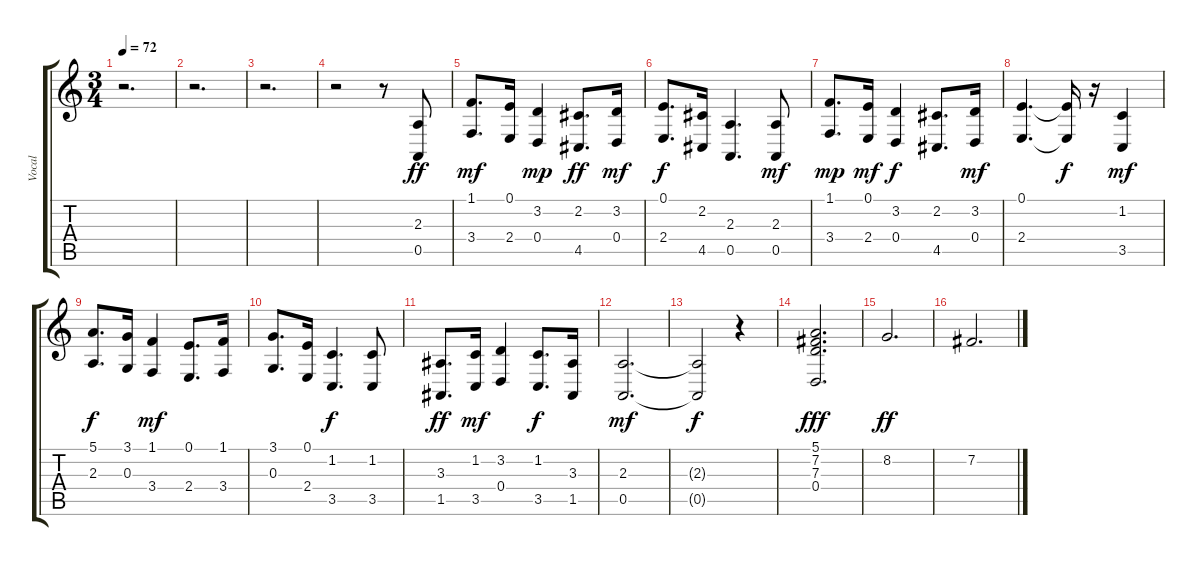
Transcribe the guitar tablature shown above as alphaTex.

\track ("Vocal" "Vocal") {instrument synthvoice}
\staff {score tabs}
\tuning (E4 B3 G3 D3 A2 E2) {hide}
\ts (3 4)
\tempo 72
\clef g2
\ks c
r.2{d dy mf} |
r.2{d} |
r.2{d} |
r.2 r.8 (2.3 0.5).8{dy ff} |
(1.1 3.4).8{d dy mf} (0.1 2.4).16 (3.2 0.4).4{dy mp} (2.2 4.5).8{d dy ff} (3.2 0.4).16{dy mf} |
(0.1 2.4).8{d dy f} (2.2 4.5).16 (2.3 0.5).4{d} (2.3 0.5).8{dy mf} |
(1.1 3.4).8{d dy mp} (0.1 2.4).16{dy mf} (3.2 0.4).4{dy f} (2.2 4.5).8{d} (3.2 0.4).16{dy mf} |
(0.1 2.4).4{d} (0.1{t} 2.4{t}).16{dy f} r.16 (1.2 3.5).4{dy mf} |
(5.1 2.3).8{d dy f} (3.1 0.3).16 (1.1 3.4).4{dy mf} (0.1 2.4).8{d} (1.1 3.4).16 |
(3.1 0.3).8{d} (0.1 2.4).16 (1.2 3.5).4{d dy f} (1.2 3.5).8 |
(3.3 1.5).8{d dy ff} (1.2 3.5).16{dy mf} (3.2 0.4).4 (1.2 3.5).8{d dy f} (3.3 1.5).16 |
(2.3 0.5).2{d dy mf} |
(2.3{t} 0.5{t}).2{dy f} r.4 |
(5.1 7.2 7.3 0.4).2{d dy fff} |
8.2.2{d dy ff} |
7.2.2{d}
